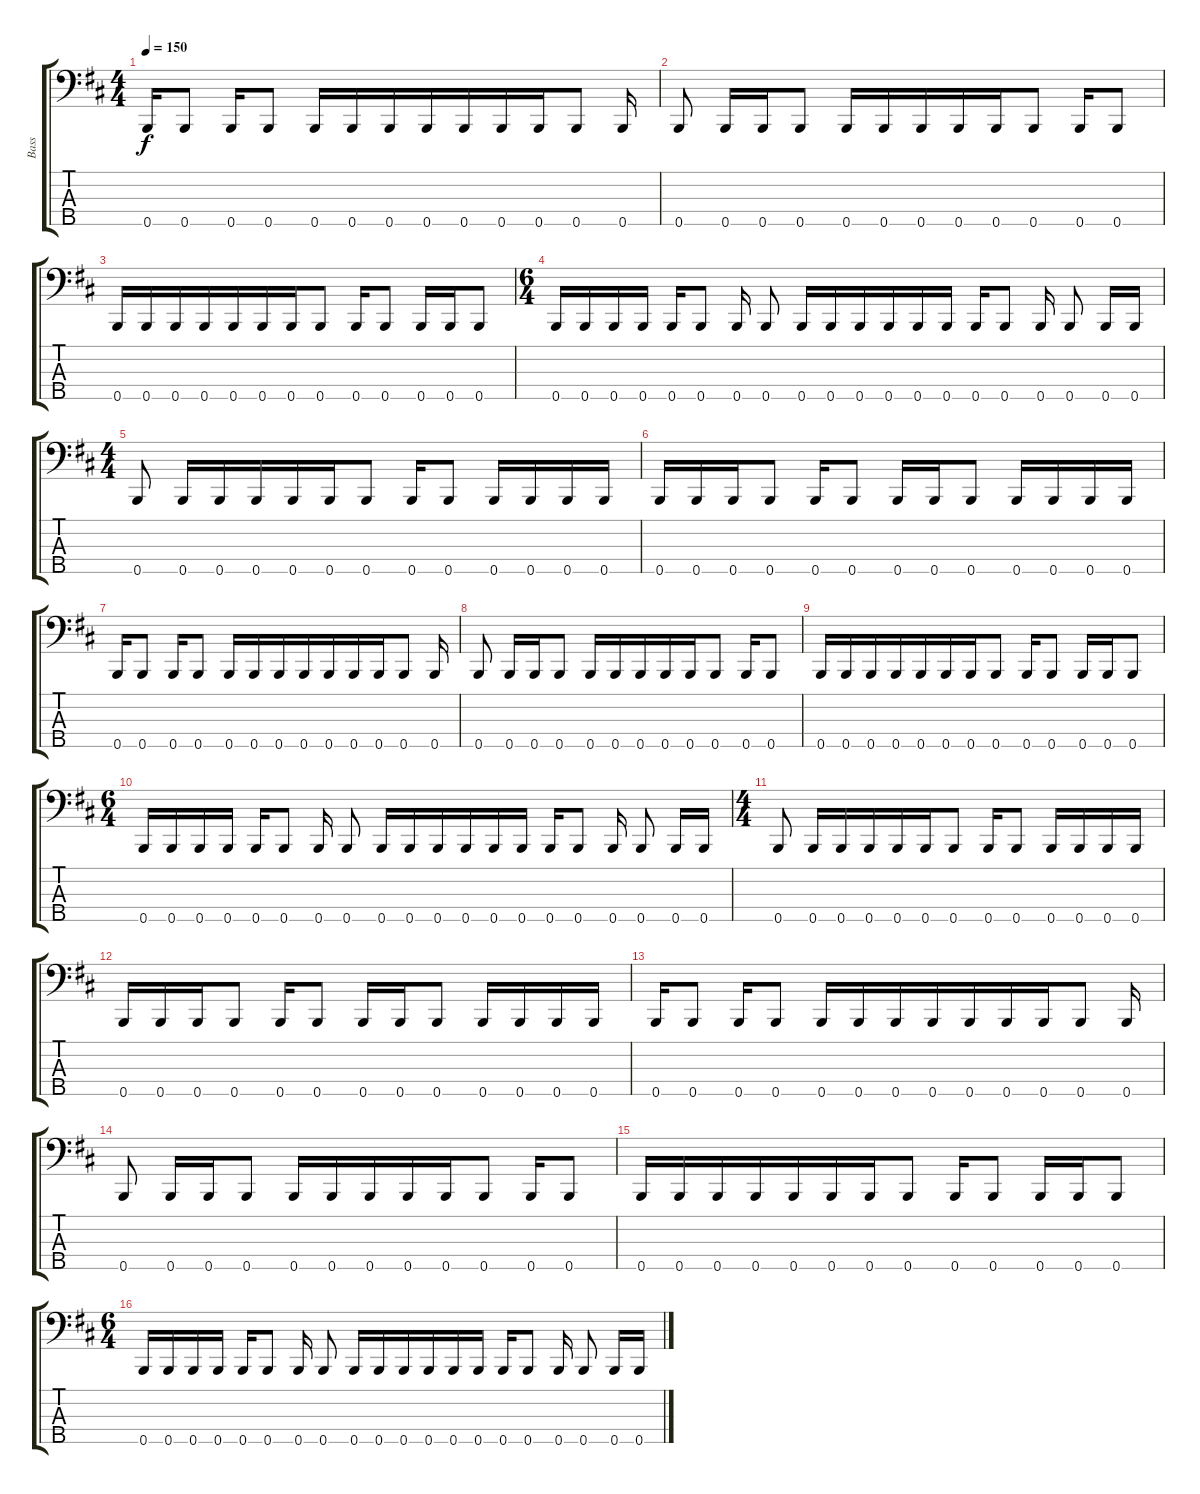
\track ("Bass" "Bass") {instrument electricbasspick}
\staff {score tabs}
\tuning (G2 D2 A1 E1 B0) {hide}
\ts (4 4)
\tempo 150
\clef f4
\ks bminor
0.5.16{dy f} 0.5.8{beam split} 0.5.16{beam merge} 0.5.8{beam split} 0.5.16 0.5.16{beam merge} 0.5.16 0.5.16 0.5.16 0.5.16{beam merge} 0.5.16 0.5.8{beam split} 0.5.16 |
0.5.8{beam split} 0.5.16 0.5.16{beam merge} 0.5.8{beam split} 0.5.16 0.5.16{beam merge} 0.5.16 0.5.16 0.5.16 0.5.8 0.5.16 0.5.8 |
0.5.16 0.5.16 0.5.16 0.5.16{beam merge} 0.5.16 0.5.16 0.5.16 0.5.8 0.5.16 0.5.8 0.5.16 0.5.16 0.5.8 |
\ts (6 4)
0.5.16 0.5.16 0.5.16 0.5.16 0.5.16 0.5.8{beam split} 0.5.16 0.5.8{beam split} 0.5.16 0.5.16{beam merge} 0.5.16 0.5.16 0.5.16 0.5.16 0.5.16 0.5.8{beam split} 0.5.16 0.5.8{beam split} 0.5.16 0.5.16 |
\ts (4 4)
0.5.8{beam split} 0.5.16 0.5.16{beam merge} 0.5.16 0.5.16 0.5.16 0.5.8 0.5.16 0.5.8 0.5.16 0.5.16 0.5.16 0.5.16 |
0.5.16 0.5.16 0.5.16 0.5.8 0.5.16 0.5.8 0.5.16 0.5.16 0.5.8 0.5.16 0.5.16 0.5.16 0.5.16 |
0.5.16 0.5.8{beam split} 0.5.16{beam merge} 0.5.8{beam split} 0.5.16 0.5.16{beam merge} 0.5.16 0.5.16 0.5.16 0.5.16{beam merge} 0.5.16 0.5.8{beam split} 0.5.16 |
0.5.8{beam split} 0.5.16 0.5.16{beam merge} 0.5.8{beam split} 0.5.16 0.5.16{beam merge} 0.5.16 0.5.16 0.5.16 0.5.8 0.5.16 0.5.8 |
0.5.16 0.5.16 0.5.16 0.5.16{beam merge} 0.5.16 0.5.16 0.5.16 0.5.8 0.5.16 0.5.8 0.5.16 0.5.16 0.5.8 |
\ts (6 4)
0.5.16 0.5.16 0.5.16 0.5.16 0.5.16 0.5.8{beam split} 0.5.16 0.5.8{beam split} 0.5.16 0.5.16{beam merge} 0.5.16 0.5.16 0.5.16 0.5.16 0.5.16 0.5.8{beam split} 0.5.16 0.5.8{beam split} 0.5.16 0.5.16 |
\ts (4 4)
0.5.8{beam split} 0.5.16 0.5.16{beam merge} 0.5.16 0.5.16 0.5.16 0.5.8 0.5.16 0.5.8 0.5.16 0.5.16 0.5.16 0.5.16 |
0.5.16 0.5.16 0.5.16 0.5.8 0.5.16 0.5.8 0.5.16 0.5.16 0.5.8 0.5.16 0.5.16 0.5.16 0.5.16 |
0.5.16 0.5.8{beam split} 0.5.16{beam merge} 0.5.8{beam split} 0.5.16 0.5.16{beam merge} 0.5.16 0.5.16 0.5.16 0.5.16{beam merge} 0.5.16 0.5.8{beam split} 0.5.16 |
0.5.8{beam split} 0.5.16 0.5.16{beam merge} 0.5.8{beam split} 0.5.16 0.5.16{beam merge} 0.5.16 0.5.16 0.5.16 0.5.8 0.5.16 0.5.8 |
0.5.16 0.5.16 0.5.16 0.5.16{beam merge} 0.5.16 0.5.16 0.5.16 0.5.8 0.5.16 0.5.8 0.5.16 0.5.16 0.5.8 |
\ts (6 4)
0.5.16 0.5.16 0.5.16 0.5.16 0.5.16 0.5.8{beam split} 0.5.16 0.5.8{beam split} 0.5.16 0.5.16{beam merge} 0.5.16 0.5.16 0.5.16 0.5.16 0.5.16 0.5.8{beam split} 0.5.16 0.5.8{beam split} 0.5.16 0.5.16
